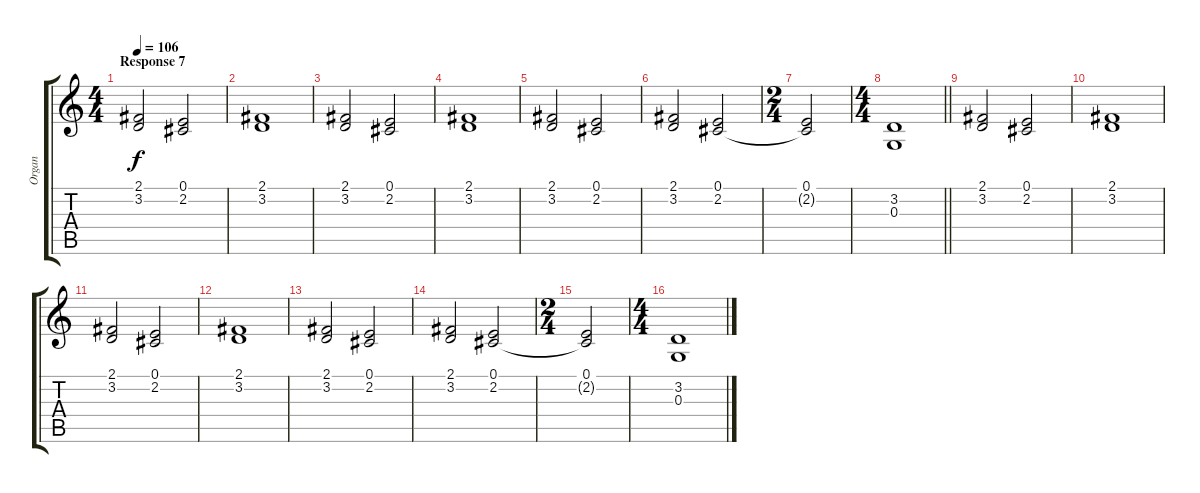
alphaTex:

\track ("Organ" "Organ") {instrument percussiveorgan}
\staff {score tabs}
\tuning (E4 B3 G3 D3 A2 E2) {hide}
\ts (4 4)
\section ("" "Response 7")
\tempo 106
\clef g2
\ks c
(2.1 3.2).2{dy f} (0.1 2.2).2 |
(2.1 3.2).1 |
(2.1 3.2).2 (0.1 2.2).2 |
(2.1 3.2).1 |
(2.1 3.2).2 (0.1 2.2).2 |
(2.1 3.2).2 (0.1 2.2).2 |
\ts (2 4)
(0.1 2.2{t}).2 |
\ts (4 4)
\barLineRight lightlight
(3.2 0.3).1 |
(2.1 3.2).2 (0.1 2.2).2 |
(2.1 3.2).1 |
(2.1 3.2).2 (0.1 2.2).2 |
(2.1 3.2).1 |
(2.1 3.2).2 (0.1 2.2).2 |
(2.1 3.2).2 (0.1 2.2).2 |
\ts (2 4)
(0.1 2.2{t}).2 |
\ts (4 4)
(3.2 0.3).1
